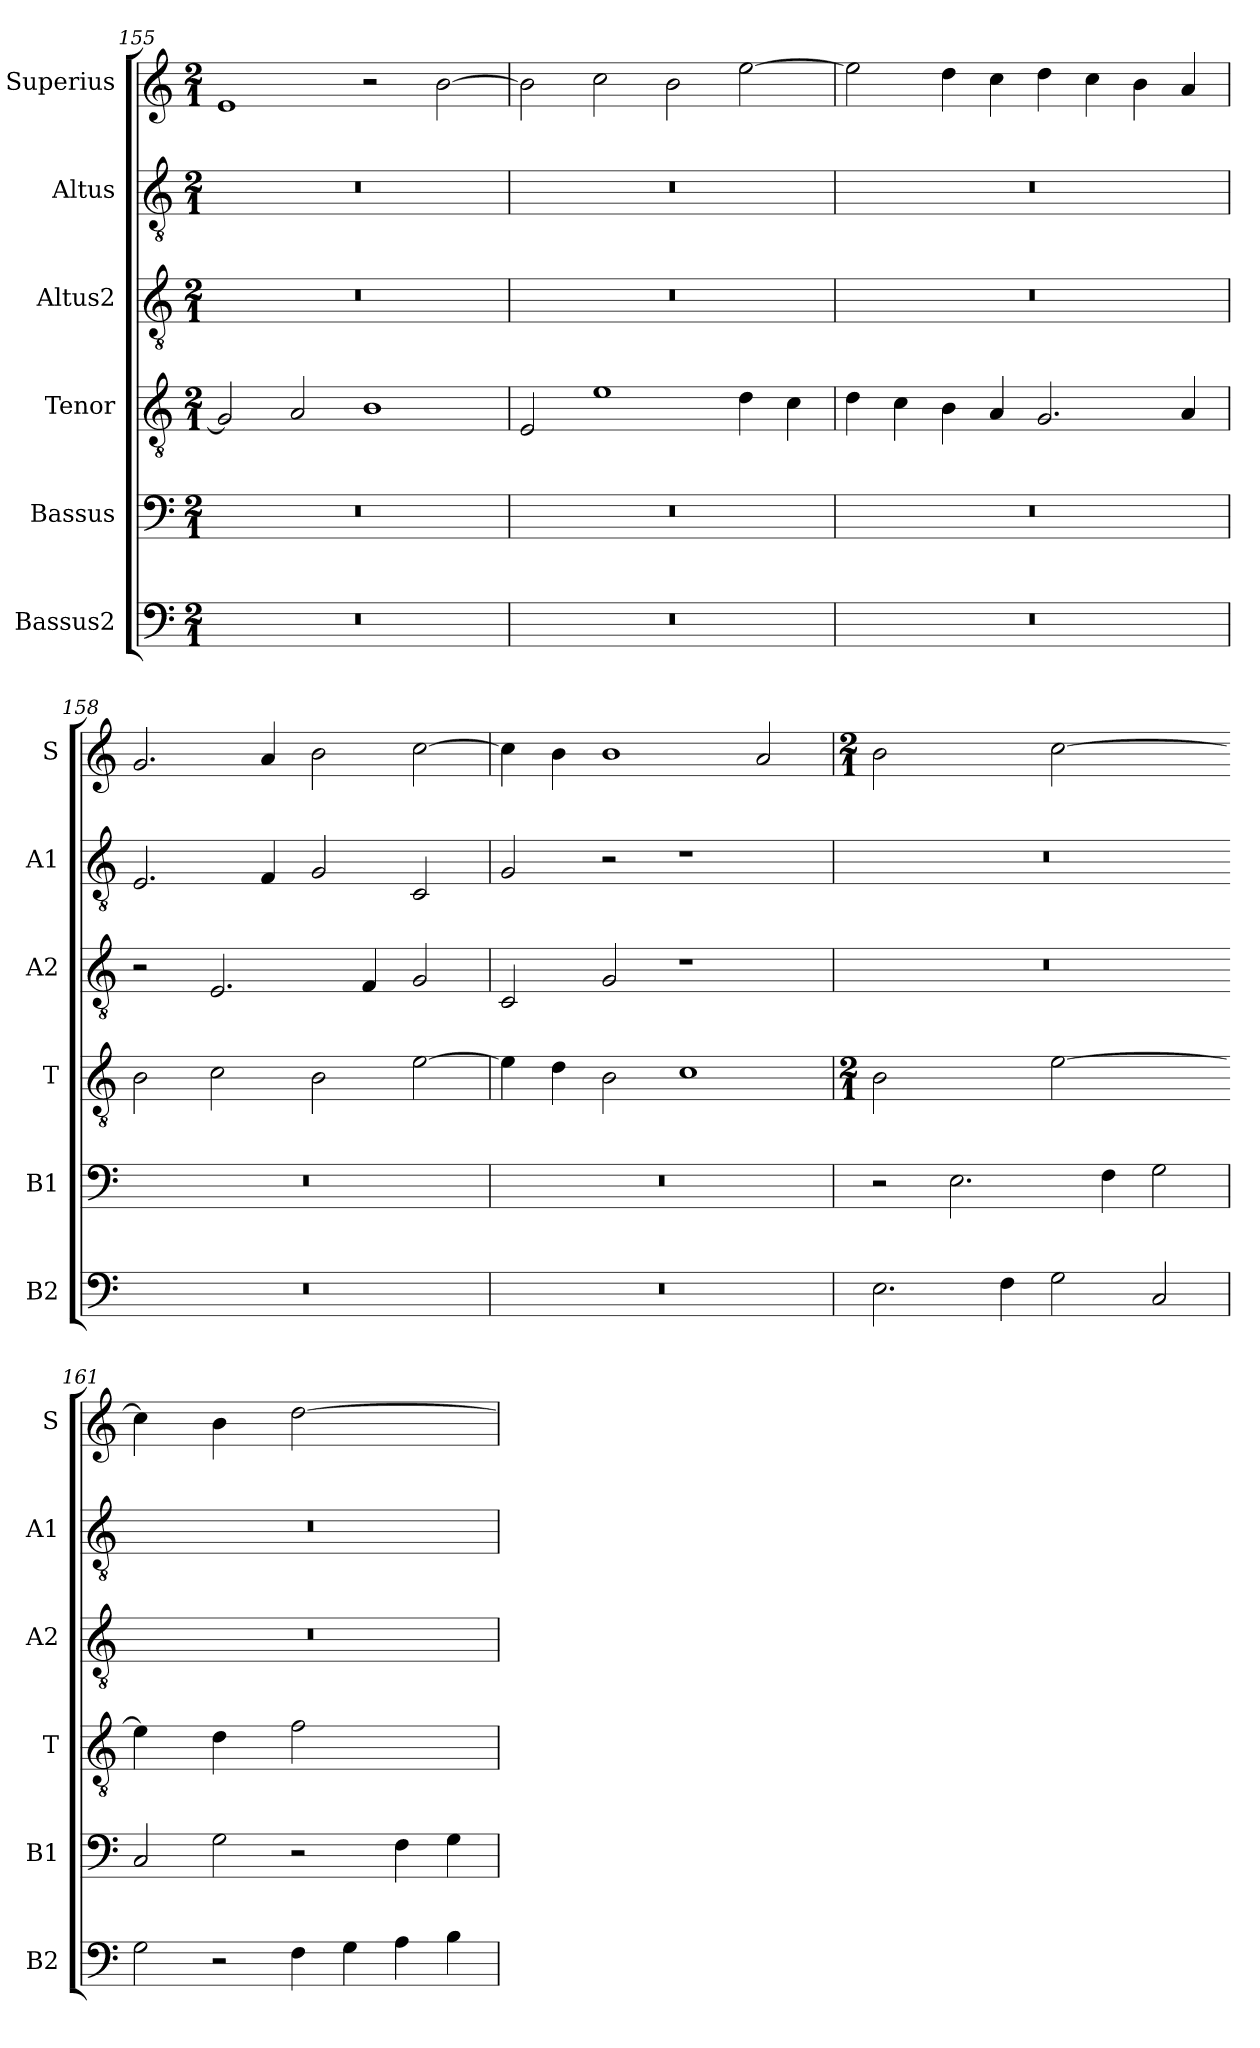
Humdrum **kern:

**kern	**kern	**kern	**kern	**kern	**kern
*part6	*part5	*part4	*part3	*part2	*part1
*staff6	*staff5	*staff4	*staff3	*staff2	*staff1
*I"Bassus2	*I"Bassus	*I"Tenor	*I"Altus2	*I"Altus	*I"Superius
*I'B2	*I'B1	*I'T	*I'A2	*I'A1	*I'S
*clefF4	*clefF4	*clefGv2	*clefGv2	*clefGv2	*clefG2
*k[]	*k[]	*k[]	*k[]	*k[]	*k[]
*M2/1	*M2/1	*M2/1	*M2/1	*M2/1	*M2/1
=155	=155	=155	=155	=155	=155
0r	0r	2G/]	0r	0r	1e
.	.	2A/	.	.	.
.	.	1B	.	.	2r
.	.	.	.	.	[2b\
=156	=156	=156	=156	=156	=156
0r	0r	2E/	0r	0r	2b\]
.	.	1e	.	.	2cc\
.	.	.	.	.	2b\
.	.	4d\	.	.	[2ee\
.	.	4c\	.	.	.
=157	=157	=157	=157	=157	=157
0r	0r	4d\	0r	0r	2ee\]
.	.	4c\	.	.	.
.	.	4B\	.	.	4dd\
.	.	4A/	.	.	4cc\
.	.	2.G/	.	.	4dd\
.	.	.	.	.	4cc\
.	.	.	.	.	4b\
.	.	4A/	.	.	4a/
=158	=158	=158	=158	=158	=158
0r	0r	2B\	2r	2.E/	2.g/
.	.	2c\	2.E/	.	.
.	.	.	.	4F/	4a/
.	.	2B\	.	2G/	2b\
.	.	.	4F/	.	.
.	.	[2e\	2G/	2C/	[2cc\
=159	=159	=159	=159	=159	=159
0r	0r	4e\]	2C/	2G/	4cc\]
.	.	4d\	.	.	4b\
.	.	2B\	2G/	2r	1b
.	.	1c	1r	1r	.
.	.	.	.	.	2a/
=160	=160	=160	=160	=160	=160
*	*	*M2/1	*	*	*M2/1
!	!	!LO:N:vis=2	!	!	!LO:N:vis=2
2.E\	2r	1B	0r	0r	1b
.	2.E\	.	.	.	.
4F\	.	.	.	.	.
!	!	!LO:N:vis=2	!	!	!LO:N:vis=2
2G\	.	[1e	.	.	[1cc
.	4F\	.	.	.	.
2C/	2G\	.	.	.	.
=161	=161	=161-	=161	=161	=161-
!	!	!LO:N:vis=4	!	!	!LO:N:vis=4
2G\	2C/	2e\]	0r	0r	2cc\]
!	!	!LO:N:vis=4	!	!	!LO:N:vis=4
2r	2G\	2d\	.	.	2b\
!	!	!LO:N:vis=2	!	!	!LO:N:vis=2
4F\	2r	1f	.	.	[1dd
4G\	.	.	.	.	.
4A\	4F\	.	.	.	.
4B\	4G\	.	.	.	.
=	=	=	=	=	=
*-	*-	*-	*-	*-	*-
